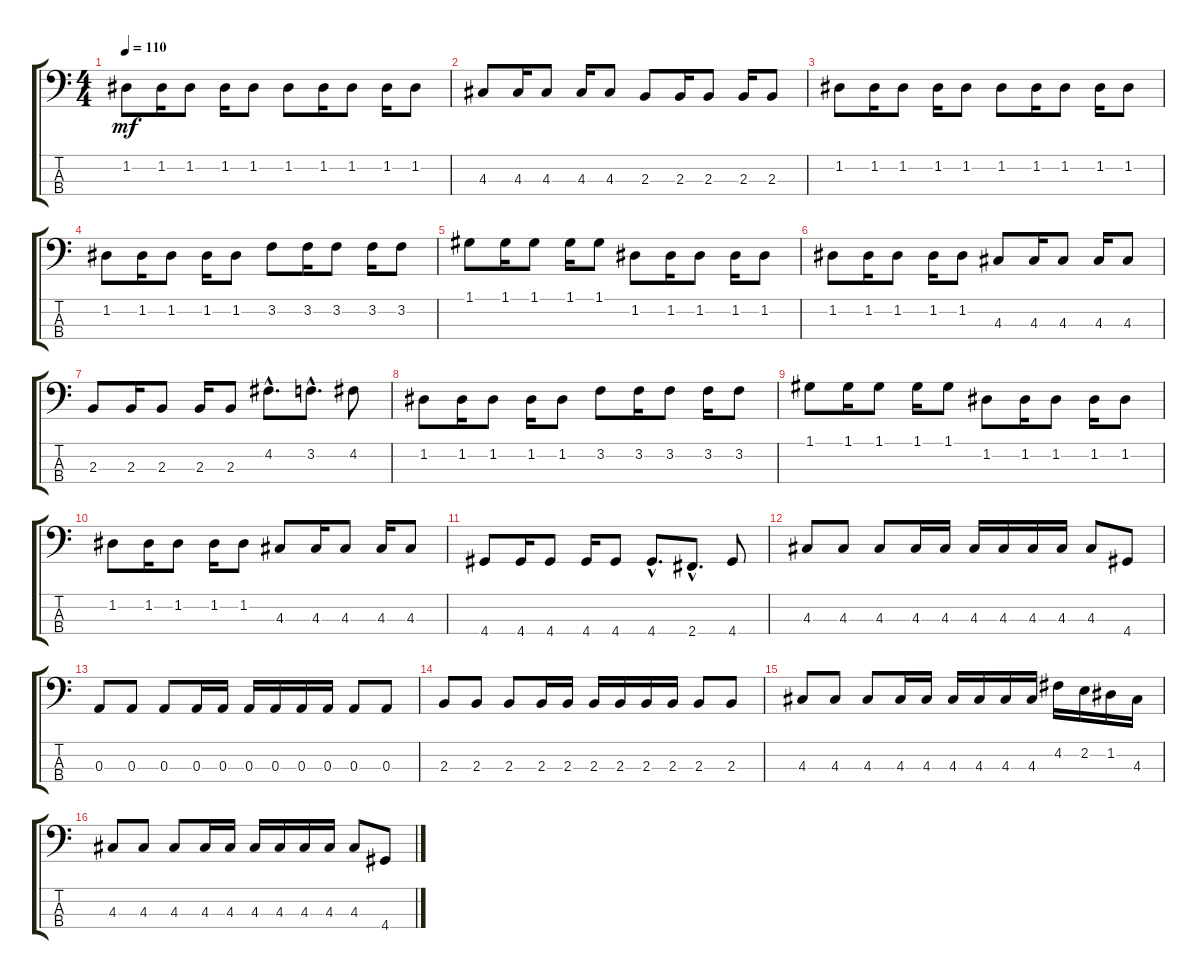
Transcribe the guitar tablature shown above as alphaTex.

\track "" {instrument electricbassfinger}
\staff {score tabs}
\tuning (G2 D2 A1 E1) {hide}
\ts (4 4)
\tempo 110
\clef f4
\ks c
1.2.8{dy mf} 1.2.16 1.2.8 1.2.16 1.2.8 1.2.8 1.2.16 1.2.8 1.2.16 1.2.8 |
4.3.8 4.3.16 4.3.8 4.3.16 4.3.8 2.3.8 2.3.16 2.3.8 2.3.16 2.3.8 |
1.2.8 1.2.16 1.2.8 1.2.16 1.2.8 1.2.8 1.2.16 1.2.8 1.2.16 1.2.8 |
1.2.8 1.2.16 1.2.8 1.2.16 1.2.8 3.2.8 3.2.16 3.2.8 3.2.16 3.2.8 |
1.1.8 1.1.16 1.1.8 1.1.16 1.1.8 1.2.8 1.2.16 1.2.8 1.2.16 1.2.8 |
1.2.8 1.2.16 1.2.8 1.2.16 1.2.8 4.3.8 4.3.16 4.3.8 4.3.16 4.3.8 |
2.3.8 2.3.16 2.3.8 2.3.16 2.3.8 4.2{hac}.8{d} 3.2{hac}.8{d} 4.2.8 |
1.2.8 1.2.16 1.2.8 1.2.16 1.2.8 3.2.8 3.2.16 3.2.8 3.2.16 3.2.8 |
1.1.8 1.1.16 1.1.8 1.1.16 1.1.8 1.2.8 1.2.16 1.2.8 1.2.16 1.2.8 |
1.2.8 1.2.16 1.2.8 1.2.16 1.2.8 4.3.8 4.3.16 4.3.8 4.3.16 4.3.8 |
4.4.8 4.4.16 4.4.8 4.4.16 4.4.8 4.4{hac}.8{d} 2.4{hac}.8{d} 4.4.8 |
4.3.8 4.3.8 4.3.8 4.3.16 4.3.16 4.3.16 4.3.16 4.3.16 4.3.16 4.3.8 4.4.8 |
0.3.8 0.3.8 0.3.8 0.3.16 0.3.16 0.3.16 0.3.16 0.3.16 0.3.16 0.3.8 0.3.8 |
2.3.8 2.3.8 2.3.8 2.3.16 2.3.16 2.3.16 2.3.16 2.3.16 2.3.16 2.3.8 2.3.8 |
4.3.8 4.3.8 4.3.8 4.3.16 4.3.16 4.3.16 4.3.16 4.3.16 4.3.16 4.2.16 2.2.16 1.2.16 4.3.16 |
4.3.8 4.3.8 4.3.8 4.3.16 4.3.16 4.3.16 4.3.16 4.3.16 4.3.16 4.3.8 4.4.8
